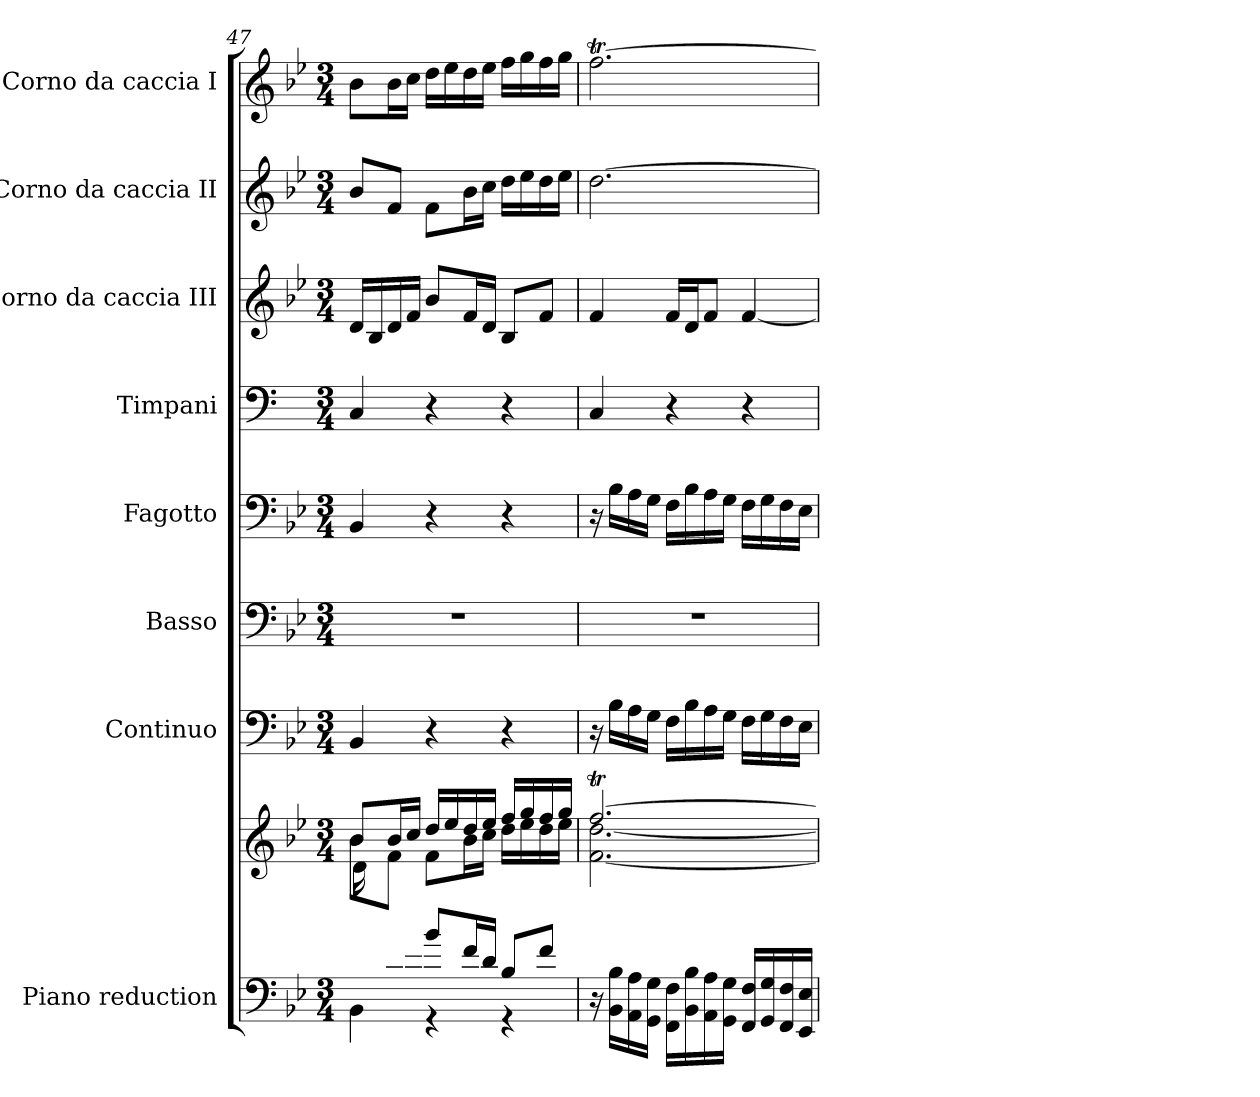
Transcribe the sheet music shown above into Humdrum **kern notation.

**kern	**kern	**kern	**kern	**kern	**kern	**kern	**kern	**kern
*part8	*part8	*part7	*part6	*part5	*part4	*part3	*part2	*part1
*staff9	*staff8	*staff7	*staff6	*staff5	*staff4	*staff3	*staff2	*staff1
*I"Piano reduction	*	*I"Continuo	*I"Basso	*I"Fagotto	*I"Timpani	*I"Corno da caccia III	*I"Corno da caccia II	*I"Corno da caccia I
*I'Pno	*	*	*	*	*I'Timp	*	*	*
!!LO:PB:g=z
*clefF4	*clefG2	*clefF4	*clefF4	*clefF4	*clefF4	*clefG2	*clefG2	*clefG2
*	*	*	*	*	*ITrd1c2	*ITrd8c14	*ITrd8c14	*ITrd8c14
*k[b-e-]	*k[b-e-]	*k[b-e-]	*k[b-e-]	*k[b-e-]	*k[b-e-]	*k[b-e-]	*k[b-e-]	*k[b-e-]
*M3/4	*M3/4	*M3/4	*M3/4	*M3/4	*M3/4	*M3/4	*M3/4	*M3/4
=47	=47	=47	=47	=47	=47	=47	=47	=47
*^	*^	*	*	*	*	*	*	*
*	*	*	*^	*	*	*	*	*	*	*
16ryy	4BB-\	8b-/L	8b-\L	16d\LL	4BB-/	2.r	4BB-/	4BB-/	16D/LL	8B-/L	8B-\L
16B-/	.	.	.	2ryy	.	.	.	.	16BB-/	.	.
16d/	.	16b-/L	8f\J	.	.	.	.	.	16D/	8F/J	16B-\L
16f/JJ	.	16cc/JJ	.	.	.	.	.	.	16F/JJ	.	16c\JJ
8b-/L	4r	16dd/LL	8f\L	.	4r	.	4r	4r	8B-/L	8F\L	16d\LL
.	.	16ee-/	.	.	.	.	.	.	.	.	16e-\
16f/L	.	16dd/	16b-\L	.	.	.	.	.	16F/L	16B-\L	16d\
16d/JJ	.	16ee-/JJ	16cc\JJ	.	.	.	.	.	16D/JJ	16c\JJ	16e-\JJ
8B-/L	4r	16ff/LL	16dd\LL	.	4r	.	4r	4r	8BB-/L	16d\LL	16f\LL
.	.	16gg/	16ee-\	8.ryy	.	.	.	.	.	16e-\	16g\
8f/J	.	16ff/	16dd\	.	.	.	.	.	8F/J	16d\	16f\
.	.	16gg/JJ	16ee-\JJ	.	.	.	.	.	.	16e-\JJ	16g\JJ
*v	*v	*	*	*	*	*	*	*	*	*	*
*	*	*v	*v	*	*	*	*	*	*	*
=48	=48	=48	=48	=48	=48	=48	=48	=48	=48
16r	[2.ffT/	[2.f\ [2.dd\	16r	2.r	16r	4BB-/	4F/	[2.d\	[2.fT\
16BB-\ 16B-\LL	.	.	16B-\LL	.	16B-\LL	.	.	.	.
16AA\ 16A\	.	.	16A\	.	16A\	.	.	.	.
16GG\ 16G\JJ	.	.	16G\JJ	.	16G\JJ	.	.	.	.
16FF\ 16F\LL	.	.	16F\LL	.	16F\LL	4r	16F/LL	.	.
16BB-\ 16B-\	.	.	16B-\	.	16B-\	.	16D/J	.	.
16AA\ 16A\	.	.	16A\	.	16A\	.	8F/J	.	.
16GG\ 16G\JJ	.	.	16G\JJ	.	16G\JJ	.	.	.	.
16FF/ 16F/LL	.	.	16F\LL	.	16F\LL	4r	[4F/	.	.
16GG/ 16G/	.	.	16G\	.	16G\	.	.	.	.
16FF/ 16F/	.	.	16F\	.	16F\	.	.	.	.
16EE-/ 16E-/JJ	.	.	16E-\JJ	.	16E-\JJ	.	.	.	.
*	*v	*v	*	*	*	*	*	*	*
=	=	=	=	=	=	=	=	=
*-	*-	*-	*-	*-	*-	*-	*-	*-
